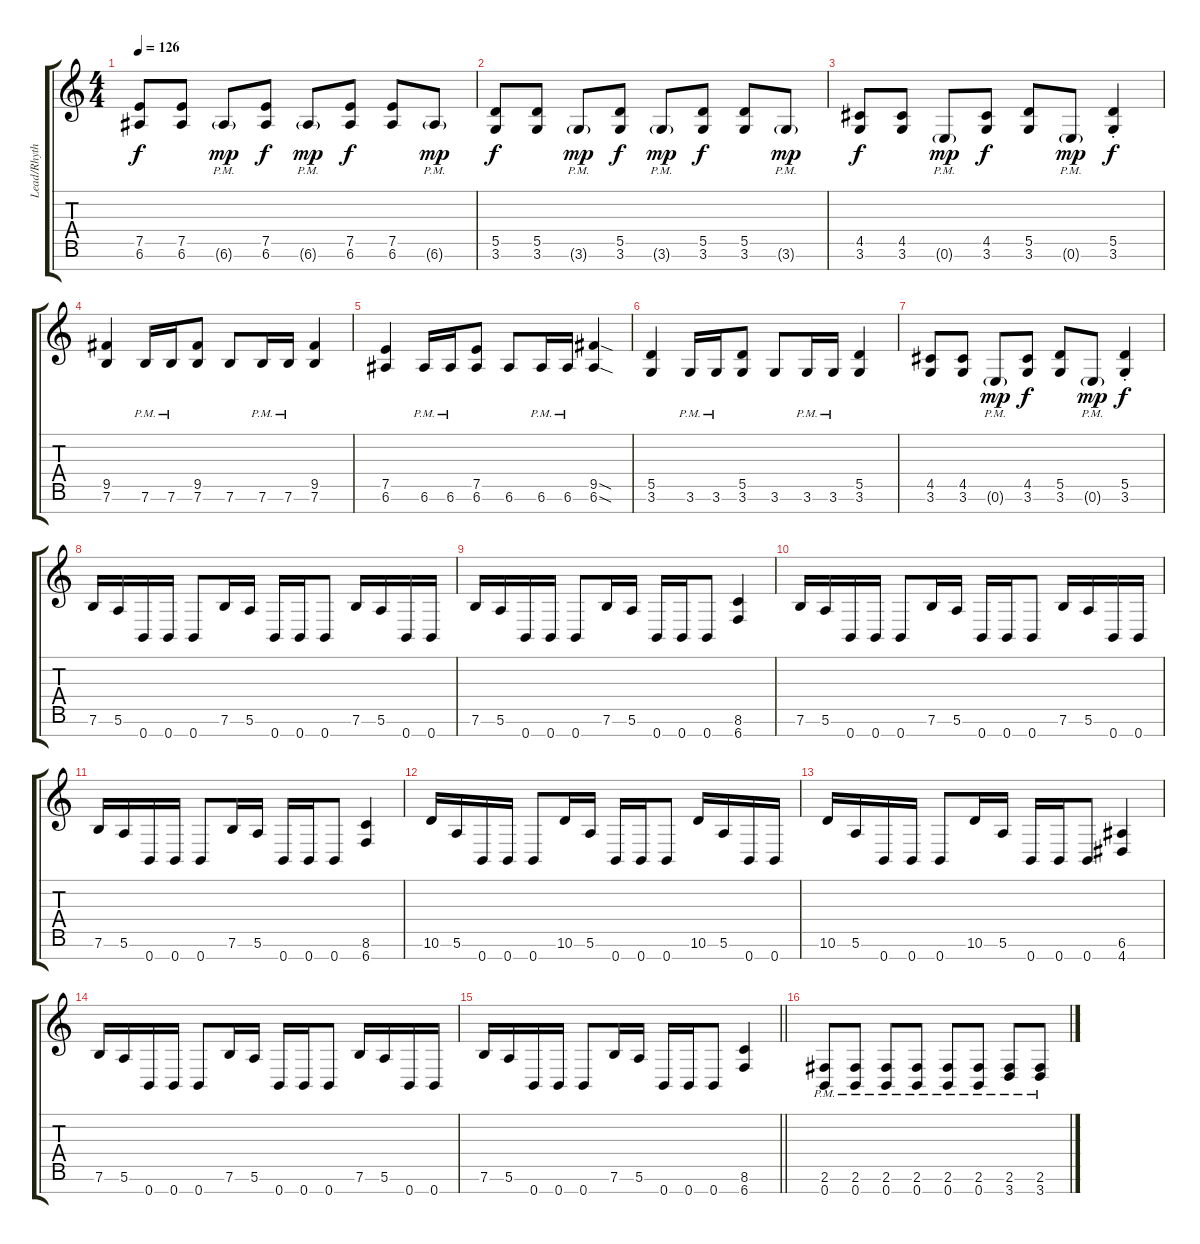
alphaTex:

\track ("Lead/Rhythm" "Lead/Rhyth") {instrument distortionguitar}
\staff {score tabs}
\tuning (E4 B3 G3 D3 A2 E2 B1) {hide}
\ts (4 4)
\tempo 126
\clef g2
\ks c
(7.5 6.6).8{dy f} (7.5 6.6).8 6.6{g pm}.8{dy mp} (7.5 6.6).8{dy f} 6.6{g pm}.8{dy mp} (7.5 6.6).8{dy f} (7.5 6.6).8 6.6{g pm}.8{dy mp} |
(5.5 3.6).8{dy f} (5.5 3.6).8 3.6{g pm}.8{dy mp} (5.5 3.6).8{dy f} 3.6{g pm}.8{dy mp} (5.5 3.6).8{dy f} (5.5 3.6).8 3.6{g pm}.8{dy mp} |
(4.5 3.6).8{dy f} (4.5 3.6).8 0.6{g pm}.8{dy mp} (4.5 3.6).8{dy f} (5.5 3.6).8 0.6{g pm}.8{dy mp} (5.5{st} 3.6{st}).4{dy f} |
(9.5 7.6).4 7.6{pm}.16 7.6{pm}.16 (9.5 7.6).8 7.6.8 7.6{pm}.16 7.6{pm}.16 (9.5 7.6).4 |
(7.5 6.6).4 6.6{pm}.16 6.6{pm}.16 (7.5 6.6).8 6.6.8 6.6{pm}.16 6.6{pm}.16 (9.5{sod} 6.6{sod}).4 |
(5.5 3.6).4 3.6{pm}.16 3.6{pm}.16 (5.5 3.6).8 3.6.8 3.6{pm}.16 3.6{pm}.16 (5.5 3.6).4 |
(4.5 3.6).8 (4.5 3.6).8 0.6{g pm}.8{dy mp} (4.5 3.6).8{dy f} (5.5 3.6).8 0.6{g pm}.8{dy mp} (5.5{st} 3.6{st}).4{dy f} |
7.6.16 5.6.16 0.7.16 0.7.16 0.7.8 7.6.16 5.6.16 0.7.16 0.7.16 0.7.8 7.6.16 5.6.16 0.7.16 0.7.16 |
7.6.16 5.6.16 0.7.16 0.7.16 0.7.8 7.6.16 5.6.16 0.7.16 0.7.16 0.7.8 (8.6 6.7).4 |
7.6.16 5.6.16 0.7.16 0.7.16 0.7.8 7.6.16 5.6.16 0.7.16 0.7.16 0.7.8 7.6.16 5.6.16 0.7.16 0.7.16 |
7.6.16 5.6.16 0.7.16 0.7.16 0.7.8 7.6.16 5.6.16 0.7.16 0.7.16 0.7.8 (8.6 6.7).4 |
10.6.16 5.6.16 0.7.16 0.7.16 0.7.8 10.6.16 5.6.16 0.7.16 0.7.16 0.7.8 10.6.16 5.6.16 0.7.16 0.7.16 |
10.6.16 5.6.16 0.7.16 0.7.16 0.7.8 10.6.16 5.6.16 0.7.16 0.7.16 0.7.8 (6.6 4.7).4 |
7.6.16 5.6.16 0.7.16 0.7.16 0.7.8 7.6.16 5.6.16 0.7.16 0.7.16 0.7.8 7.6.16 5.6.16 0.7.16 0.7.16 |
\barLineRight lightlight
7.6.16 5.6.16 0.7.16 0.7.16 0.7.8 7.6.16 5.6.16 0.7.16 0.7.16 0.7.8 (8.6 6.7).4 |
\section ("" "")
(2.6{pm} 0.7{pm}).8 (2.6{pm} 0.7{pm}).8 (2.6{pm} 0.7{pm}).8 (2.6{pm} 0.7{pm}).8 (2.6{pm} 0.7{pm}).8 (2.6{pm} 0.7{pm}).8 (2.6{pm} 3.7{pm}).8 (2.6{pm} 3.7{pm}).8
